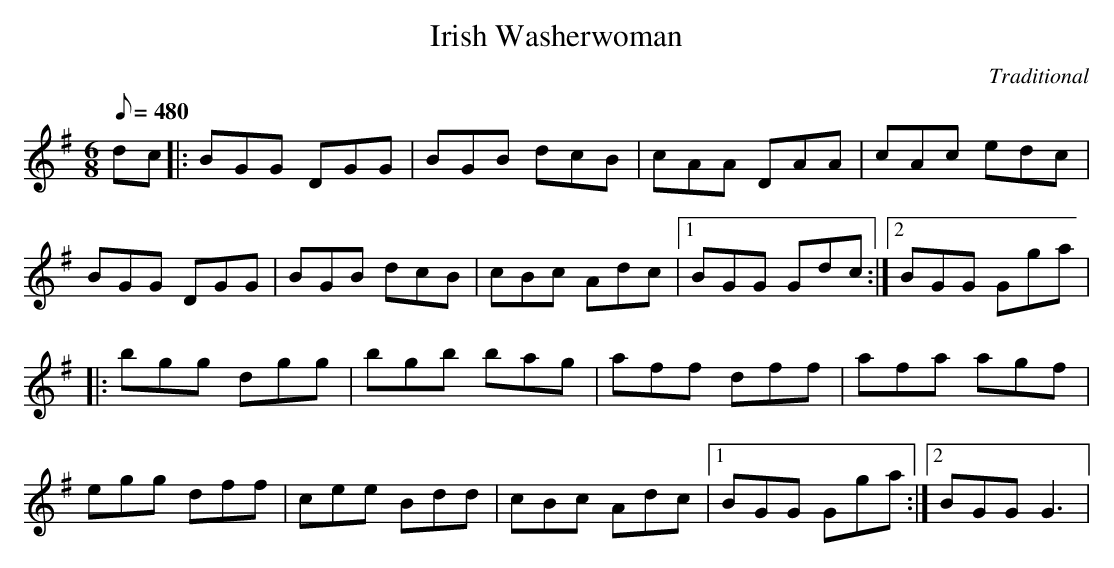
X:1
T:Irish Washerwoman
C:Traditional
M:6/8
L:1/8
Q:1/8=480
K:G
dc|:BGG DGG|BGB dcB|cAA DAA|cAc edc|
BGG DGG|BGB dcB|cBc Adc|1 BGG Gdc:|2 BGG Gga |
|:bgg dgg|bgb bag|aff dff|afa agf|
egg dff|cee Bdd|cBc Adc|1 BGG Gga:|2 BGG G3|
